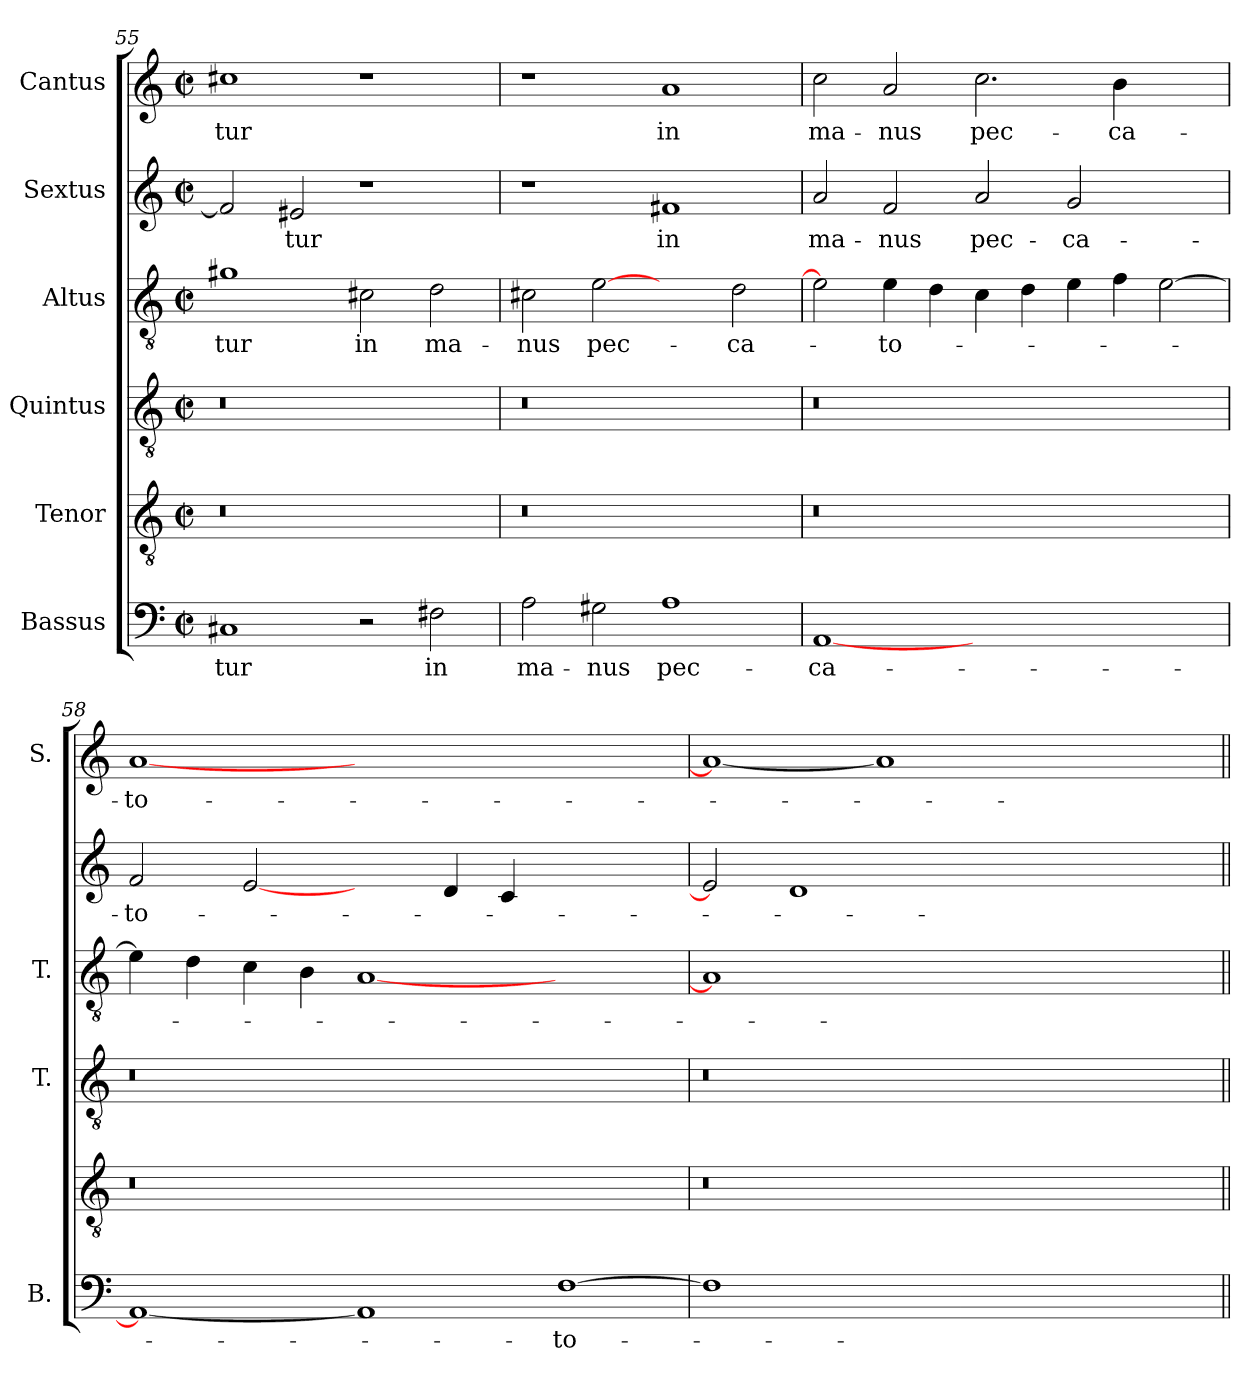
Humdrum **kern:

**kern	**text	**kern	**kern	**kern	**text	**kern	**text	**kern	**text
*part6	*part6	*part5	*part4	*part3	*part3	*part2	*part2	*part1	*part1
*staff6	*staff6	*staff5	*staff4	*staff3	*staff3	*staff2	*staff2	*staff1	*staff1
*I"Bassus	*	*I"Tenor	*I"Quintus	*I"Altus	*	*I"Sextus	*	*I"Cantus	*
*I'B.	*	*	*I'T.	*I'T.	*	*	*	*I'S.	*
*clefF4	*	*clefGv2	*clefGv2	*clefGv2	*	*clefG2	*	*clefG2	*
*k[]	*	*k[]	*k[]	*k[]	*	*k[]	*	*k[]	*
*C:	*	*C:	*C:	*C:	*	*C:	*	*C:	*
*M2/2	*	*M2/2	*M2/2	*M2/2	*	*M2/2	*	*M2/2	*
*met(c|)	*	*met(c|)	*met(c|)	*met(c|)	*	*met(c|)	*	*met(c|)	*
=55	=55	=55	=55	=55	=55	=55	=55	=55	=55
!	!	!LO:N:vis=0	!LO:N:vis=0	!	!	!	!	!	!
1C#X/	-tur	1r	1r	1g#X\	-tur	2f#/]	.	1cc#X\	-tur
.	.	.	.	.	.	2e#X/	-tur	.	.
2r	.	1ryy	1ryy	2c#X\	in	1r	.	1r	.
2F#X\	in	.	.	2d\	ma-	.	.	.	.
=56	=56	=56	=56	=56	=56	=56	=56	=56	=56
!	!	!LO:N:vis=0	!LO:N:vis=0	!	!	!	!	!	!
2A\	ma-	1r	1r	2c#X\	-nus	1r	.	1r	.
2G#X\	-nus	.	.	[2e\	pec-	.	.	.	.
1A\	pec-	1ryy	1ryy	2ryy	.	1f#X/	in	1a/	in
.	.	.	.	2d\	-ca-	.	.	.	.
=57	=57	=57	=57	=57	=57	=57	=57	=57	=57
!	!	!LO:N:vis=0	!LO:N:vis=0	!	!	!	!	!	!
[1AA/	-ca-	1r	1r	2e\]	.	2a/	ma-	2cc\	ma-
.	.	.	.	4e\	-to-	2f/	-nus	2a/	-nus
.	.	.	.	4d\	.	.	.	.	.
1.ryy	.	1ryy	1ryy	4c\	.	2a/	pec-	2.cc\	pec-
.	.	.	.	4d\	.	.	.	.	.
.	.	.	.	4e\	.	2g/	-ca-	.	.
.	.	.	.	4f\	.	.	.	4b\	-ca-
.	.	2ryy	2ryy	[2e\	.	2ryy	.	2ryy	.
=58	=58	=58	=58	=58	=58	=58	=58	=58	=58
!	!	!LO:N:vis=0	!LO:N:vis=0	!	!	!	!	!	!
1AA/_	.	1r	1r	4e\]	.	2f/	-to-	[1a/	-to-
.	.	.	.	4d\	.	.	.	.	.
.	.	.	.	4c\	.	[2e/	.	.	.
.	.	.	.	4B\	.	.	.	.	.
1AA/]	.	1ryy	1ryy	[1A/	.	2ryy	.	0ryy	.
.	.	.	.	.	.	4d/	.	.	.
.	.	.	.	.	.	4c/	.	.	.
[1F\	-to-	1ryy	1ryy	1ryy	.	1ryy	.	.	.
=59	=59	=59	=59	=59	=59	=59	=59	=59	=59
!	!	!LO:N:vis=0	!LO:N:vis=0	!	!	!	!	!	!
1F\]	.	1r	1r	1A/]	.	2e/]	.	1a/_	.
.	.	.	.	.	.	1d/	.	.	.
1E\yy	-rum.	1ryy	1ryy	1B\yy	-rum.	.	.	1a/]	.
.	.	.	.	.	.	1e/yy	-rum.	.	.
1ryy	.	1ryy	1ryy	1ryy	.	.	.	1g#X/yy	-rum.
.	.	.	.	.	.	2ryy	.	.	.
=||	=||	=||	=||	=||	=||	=||	=||	=||	=||
*-	*-	*-	*-	*-	*-	*-	*-	*-	*-
